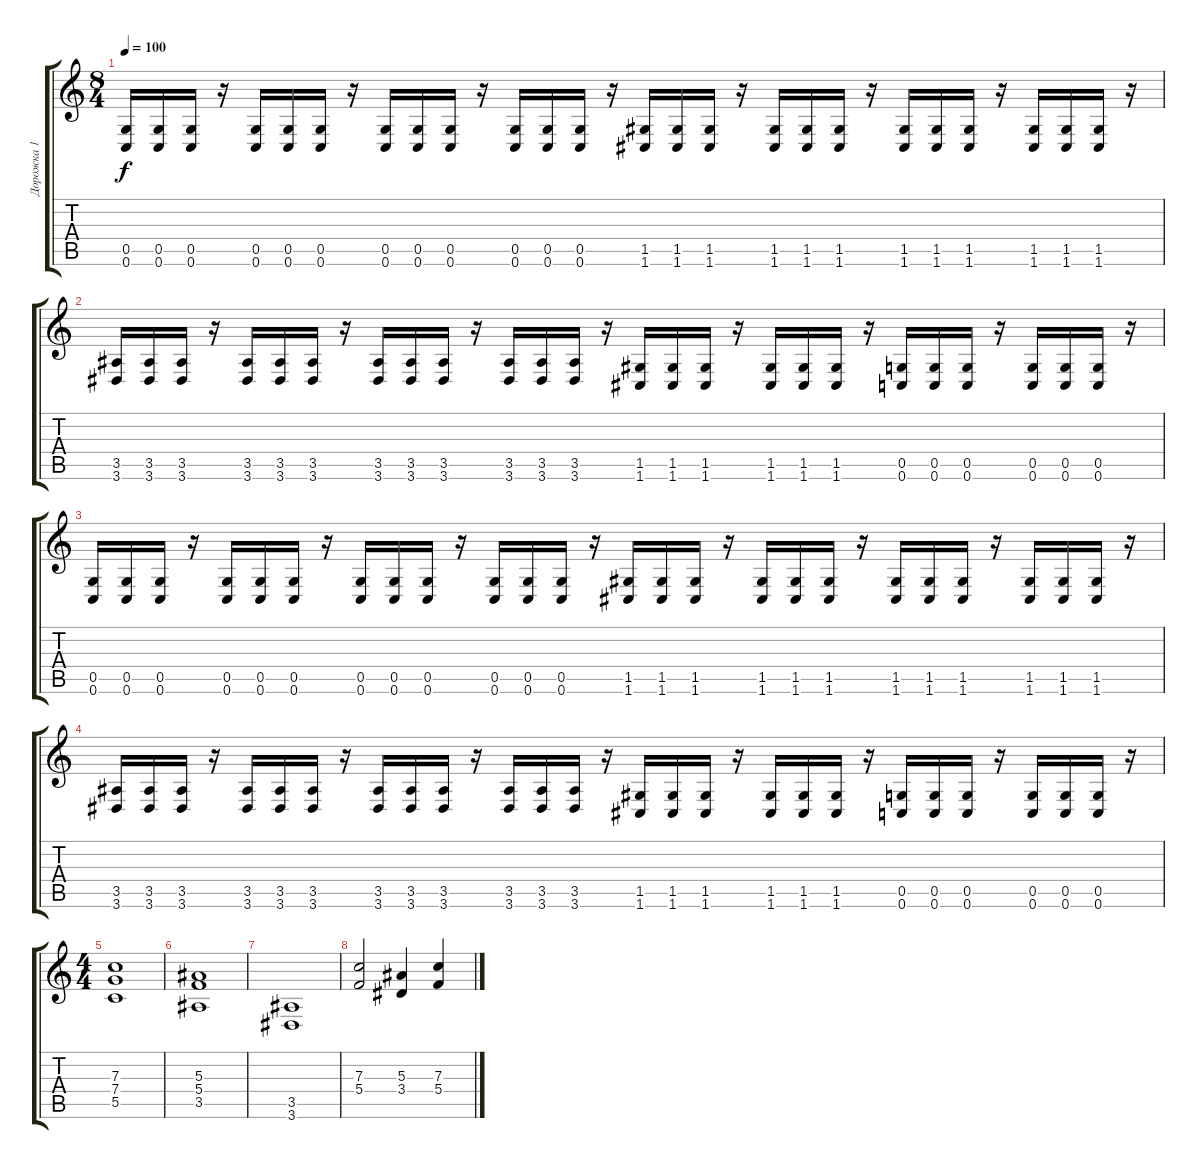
\track ("Дорожка 1" "Дорожка 1") {instrument distortionguitar}
\staff {score tabs}
\tuning (D4 A3 F3 C3 G2 C2) {hide}
\ts (8 4)
\tempo 100
\clef g2
\ks c
(0.5 0.6).16{dy f} (0.5 0.6).16 (0.5 0.6).16 r.16 (0.5 0.6).16 (0.5 0.6).16 (0.5 0.6).16 r.16 (0.5 0.6).16 (0.5 0.6).16 (0.5 0.6).16 r.16 (0.5 0.6).16 (0.5 0.6).16 (0.5 0.6).16 r.16 (1.5 1.6).16 (1.5 1.6).16 (1.5 1.6).16 r.16 (1.5 1.6).16 (1.5 1.6).16 (1.5 1.6).16 r.16 (1.5 1.6).16 (1.5 1.6).16 (1.5 1.6).16 r.16 (1.5 1.6).16 (1.5 1.6).16 (1.5 1.6).16 r.16 |
(3.5 3.6).16 (3.5 3.6).16 (3.5 3.6).16 r.16 (3.5 3.6).16 (3.5 3.6).16 (3.5 3.6).16 r.16 (3.5 3.6).16 (3.5 3.6).16 (3.5 3.6).16 r.16 (3.5 3.6).16 (3.5 3.6).16 (3.5 3.6).16 r.16 (1.5 1.6).16 (1.5 1.6).16 (1.5 1.6).16 r.16 (1.5 1.6).16 (1.5 1.6).16 (1.5 1.6).16 r.16 (0.5 0.6).16 (0.5 0.6).16 (0.5 0.6).16 r.16 (0.5 0.6).16 (0.5 0.6).16 (0.5 0.6).16 r.16 |
(0.5 0.6).16 (0.5 0.6).16 (0.5 0.6).16 r.16 (0.5 0.6).16 (0.5 0.6).16 (0.5 0.6).16 r.16 (0.5 0.6).16 (0.5 0.6).16 (0.5 0.6).16 r.16 (0.5 0.6).16 (0.5 0.6).16 (0.5 0.6).16 r.16 (1.5 1.6).16 (1.5 1.6).16 (1.5 1.6).16 r.16 (1.5 1.6).16 (1.5 1.6).16 (1.5 1.6).16 r.16 (1.5 1.6).16 (1.5 1.6).16 (1.5 1.6).16 r.16 (1.5 1.6).16 (1.5 1.6).16 (1.5 1.6).16 r.16 |
(3.5 3.6).16 (3.5 3.6).16 (3.5 3.6).16 r.16 (3.5 3.6).16 (3.5 3.6).16 (3.5 3.6).16 r.16 (3.5 3.6).16 (3.5 3.6).16 (3.5 3.6).16 r.16 (3.5 3.6).16 (3.5 3.6).16 (3.5 3.6).16 r.16 (1.5 1.6).16 (1.5 1.6).16 (1.5 1.6).16 r.16 (1.5 1.6).16 (1.5 1.6).16 (1.5 1.6).16 r.16 (0.5 0.6).16 (0.5 0.6).16 (0.5 0.6).16 r.16 (0.5 0.6).16 (0.5 0.6).16 (0.5 0.6).16 r.16 |
\ts (4 4)
(7.3 7.4 5.5).1 |
(5.3 5.4 3.5).1 |
(3.5 3.6).1 |
(7.3 5.4).2 (5.3 3.4).4 (7.3 5.4).4
